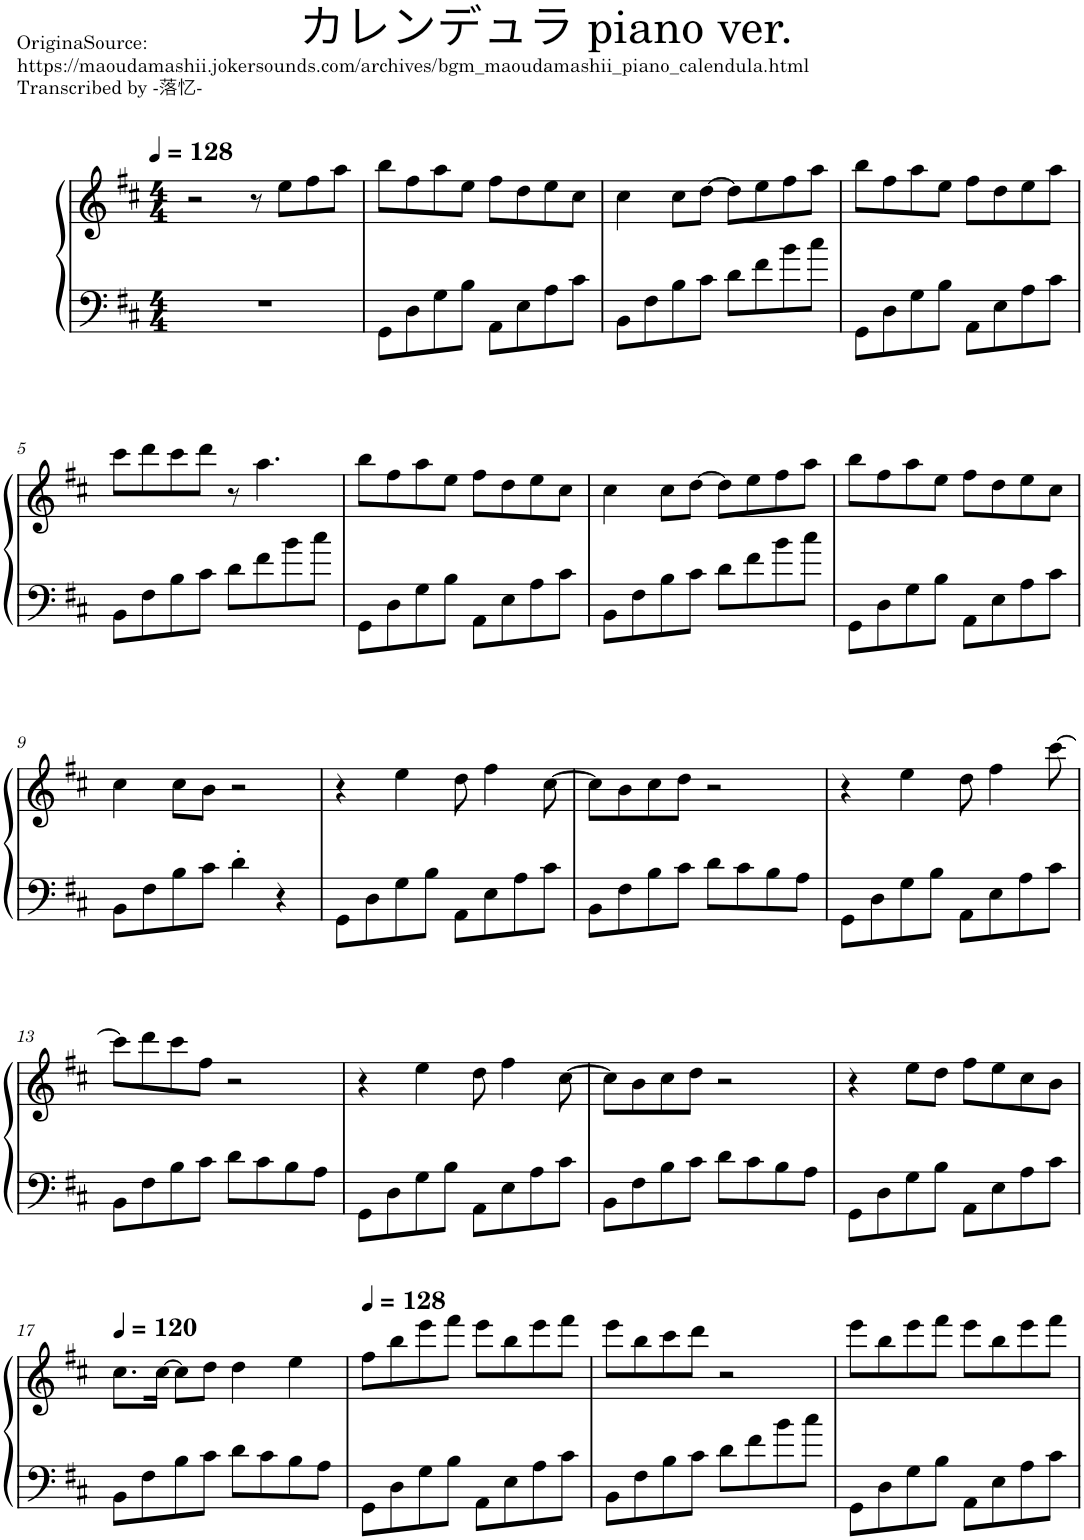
**kern	**kern
*part1	*part1
*staff2	*staff1
*I"钢琴, Piano 1	*
*I'Pno.	*
*clefF4	*clefG2
*k[f#c#]	*k[f#c#]
*M4/4	*M4/4
*MM128	*MM128
=1	=1
1r	2r
.	8r
.	8ee\L
.	8ff#\
.	8aa\J
=2	=2
8GG\L	8bb\L
8D\	8ff#\
8G\	8aa\
8B\J	8ee\J
8AA\L	8ff#\L
8E\	8dd\
8A\	8ee\
8c#\J	8cc#\J
=3	=3
8BB\L	4cc#\
8F#\	.
8B\	8cc#\L
8c#\J	[8dd\J
8d\L	8dd\L]
8f#\	8ee\
8b\	8ff#\
8cc#\J	8aa\J
=4	=4
8GG\L	8bb\L
8D\	8ff#\
8G\	8aa\
8B\J	8ee\J
8AA\L	8ff#\L
8E\	8dd\
8A\	8ee\
8c#\J	8aa\J
!!LO:LB:g=z
=5	=5
8BB\L	8ccc#\L
8F#\	8ddd\
8B\	8ccc#\
8c#\J	8ddd\J
8d\L	8r
8f#\	4.aa\
8b\	.
8cc#\J	.
=6	=6
8GG\L	8bb\L
8D\	8ff#\
8G\	8aa\
8B\J	8ee\J
8AA\L	8ff#\L
8E\	8dd\
8A\	8ee\
8c#\J	8cc#\J
=7	=7
8BB\L	4cc#\
8F#\	.
8B\	8cc#\L
8c#\J	[8dd\J
8d\L	8dd\L]
8f#\	8ee\
8b\	8ff#\
8cc#\J	8aa\J
=8	=8
8GG\L	8bb\L
8D\	8ff#\
8G\	8aa\
8B\J	8ee\J
8AA\L	8ff#\L
8E\	8dd\
8A\	8ee\
8c#\J	8cc#\J
!!LO:LB:g=z
=9	=9
8BB\L	4cc#\
8F#\	.
8B\	8cc#\L
8c#\J	8b\J
4d'\	2r
4r	.
=10	=10
8GG\L	4r
8D\	.
8G\	4ee\
8B\J	.
8AA\L	8dd\
8E\	4ff#\
8A\	.
8c#\J	[8cc#\
=11	=11
8BB\L	8cc#\L]
8F#\	8b\
8B\	8cc#\
8c#\J	8dd\J
8d\L	2r
8c#\	.
8B\	.
8A\J	.
=12	=12
8GG\L	4r
8D\	.
8G\	4ee\
8B\J	.
8AA\L	8dd\
8E\	4ff#\
8A\	.
8c#\J	[8ccc#\
!!LO:LB:g=z
=13	=13
8BB\L	8ccc#\L]
8F#\	8ddd\
8B\	8ccc#\
8c#\J	8ff#\J
8d\L	2r
8c#\	.
8B\	.
8A\J	.
=14	=14
8GG\L	4r
8D\	.
8G\	4ee\
8B\J	.
8AA\L	8dd\
8E\	4ff#\
8A\	.
8c#\J	[8cc#\
=15	=15
8BB\L	8cc#\L]
8F#\	8b\
8B\	8cc#\
8c#\J	8dd\J
8d\L	2r
8c#\	.
8B\	.
8A\J	.
=16	=16
8GG\L	4r
8D\	.
8G\	8ee\L
8B\J	8dd\J
8AA\L	8ff#\L
8E\	8ee\
8A\	8cc#\
8c#\J	8b\J
!!LO:LB:g=z
=17	=17
*	*MM120
8BB\L	8.cc#\L
8F#\	.
.	[16cc#\Jk
8B\	8cc#\L]
8c#\J	8dd\J
8d\L	4dd\
8c#\	.
8B\	4ee\
8A\J	.
=18	=18
*	*MM128
8GG\L	8ff#\L
8D\	8bb\
8G\	8eee\
8B\J	8fff#\J
8AA\L	8eee\L
8E\	8bb\
8A\	8eee\
8c#\J	8fff#\J
=19	=19
8BB\L	8eee\L
8F#\	8bb\
8B\	8ccc#\
8c#\J	8ddd\J
8d\L	2r
8f#\	.
8b\	.
8cc#\J	.
=20	=20
8GG\L	8eee\L
8D\	8bb\
8G\	8eee\
8B\J	8fff#\J
8AA\L	8eee\L
8E\	8bb\
8A\	8eee\
8c#\J	8fff#\J
=	=
*-	*-
